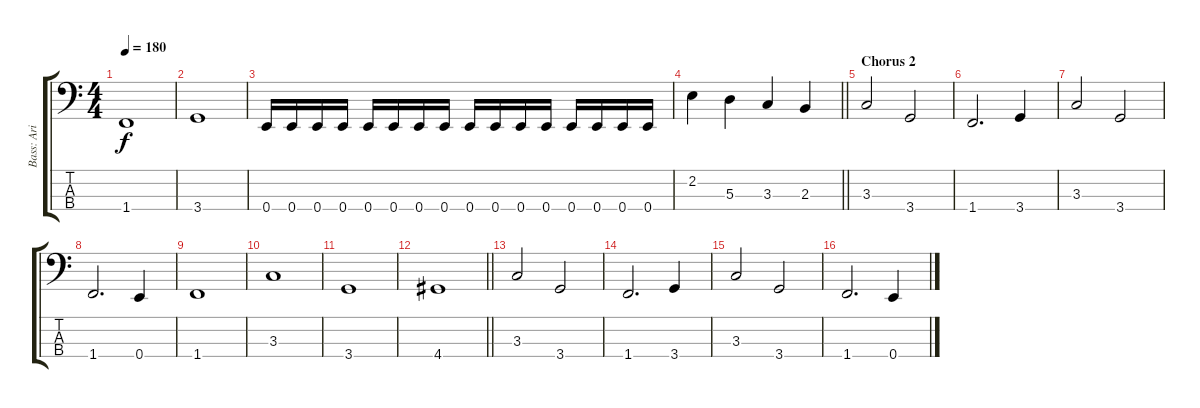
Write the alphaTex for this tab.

\track ("Bass: Ari Katajamäki" "Bass: Ari ") {instrument electricbassfinger}
\staff {score tabs}
\tuning (G2 D2 A1 E1) {hide}
\ts (4 4)
\tempo 180
\clef f4
\ks aminor
1.4.1{dy f} |
3.4.1 |
0.4.16 0.4.16 0.4.16 0.4.16 0.4.16 0.4.16 0.4.16 0.4.16 0.4.16 0.4.16 0.4.16 0.4.16 0.4.16 0.4.16 0.4.16 0.4.16 |
\barLineRight lightlight
2.2.4 5.3.4 3.3.4 2.3.4 |
\section ("" "Chorus 2")
3.3.2 3.4.2 |
1.4.2{d} 3.4.4 |
3.3.2 3.4.2 |
1.4.2{d} 0.4.4 |
1.4.1 |
3.3.1 |
3.4.1 |
\barLineRight lightlight
4.4.1 |
3.3.2 3.4.2 |
1.4.2{d} 3.4.4 |
3.3.2 3.4.2 |
1.4.2{d} 0.4.4
